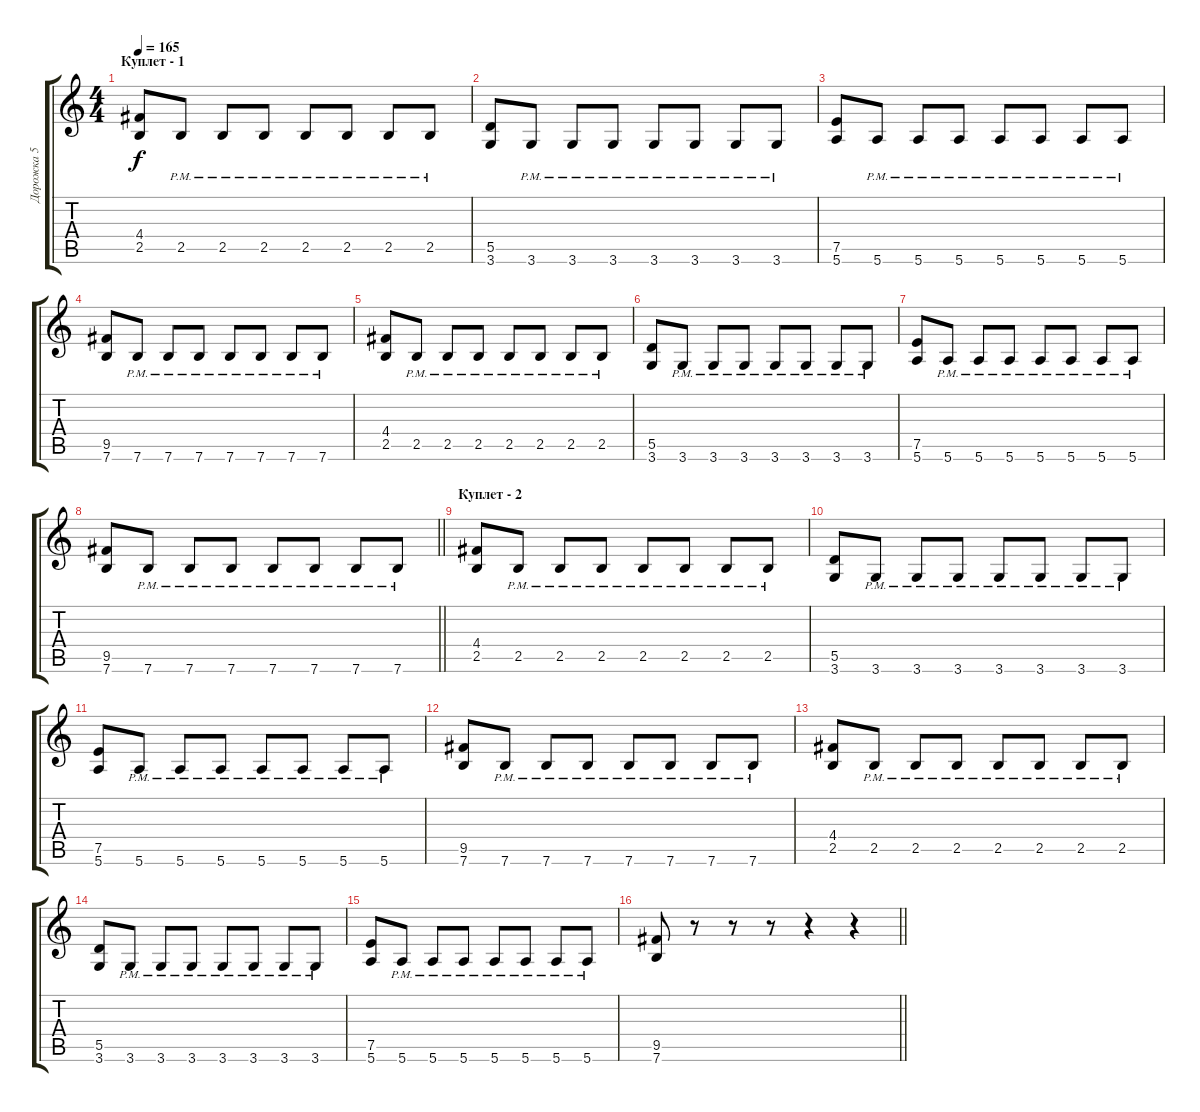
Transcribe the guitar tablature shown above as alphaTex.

\track ("Дорожка 5" "Дорожка 5") {instrument distortionguitar}
\staff {score tabs}
\tuning (E4 B3 G3 D3 A2 E2) {hide}
\ts (4 4)
\section ("" "Куплет - 1")
\tempo 165
\clef g2
\ks c
(4.4 2.5).8{dy f} 2.5{pm}.8 2.5{pm}.8 2.5{pm}.8 2.5{pm}.8 2.5{pm}.8 2.5{pm}.8 2.5{pm}.8 |
(5.5 3.6).8 3.6{pm}.8 3.6{pm}.8 3.6{pm}.8 3.6{pm}.8 3.6{pm}.8 3.6{pm}.8 3.6{pm}.8 |
(7.5 5.6).8 5.6{pm}.8 5.6{pm}.8 5.6{pm}.8 5.6{pm}.8 5.6{pm}.8 5.6{pm}.8 5.6{pm}.8 |
(9.5 7.6).8 7.6{pm}.8 7.6{pm}.8 7.6{pm}.8 7.6{pm}.8 7.6{pm}.8 7.6{pm}.8 7.6{pm}.8 |
(4.4 2.5).8 2.5{pm}.8 2.5{pm}.8 2.5{pm}.8 2.5{pm}.8 2.5{pm}.8 2.5{pm}.8 2.5{pm}.8 |
(5.5 3.6).8 3.6{pm}.8 3.6{pm}.8 3.6{pm}.8 3.6{pm}.8 3.6{pm}.8 3.6{pm}.8 3.6{pm}.8 |
(7.5 5.6).8 5.6{pm}.8 5.6{pm}.8 5.6{pm}.8 5.6{pm}.8 5.6{pm}.8 5.6{pm}.8 5.6{pm}.8 |
\barLineRight lightlight
(9.5 7.6).8 7.6{pm}.8 7.6{pm}.8 7.6{pm}.8 7.6{pm}.8 7.6{pm}.8 7.6{pm}.8 7.6{pm}.8 |
\section ("" "Куплет - 2")
(4.4 2.5).8 2.5{pm}.8 2.5{pm}.8 2.5{pm}.8 2.5{pm}.8 2.5{pm}.8 2.5{pm}.8 2.5{pm}.8 |
(5.5 3.6).8 3.6{pm}.8 3.6{pm}.8 3.6{pm}.8 3.6{pm}.8 3.6{pm}.8 3.6{pm}.8 3.6{pm}.8 |
(7.5 5.6).8 5.6{pm}.8 5.6{pm}.8 5.6{pm}.8 5.6{pm}.8 5.6{pm}.8 5.6{pm}.8 5.6{pm}.8 |
(9.5 7.6).8 7.6{pm}.8 7.6{pm}.8 7.6{pm}.8 7.6{pm}.8 7.6{pm}.8 7.6{pm}.8 7.6{pm}.8 |
(4.4 2.5).8 2.5{pm}.8 2.5{pm}.8 2.5{pm}.8 2.5{pm}.8 2.5{pm}.8 2.5{pm}.8 2.5{pm}.8 |
(5.5 3.6).8 3.6{pm}.8 3.6{pm}.8 3.6{pm}.8 3.6{pm}.8 3.6{pm}.8 3.6{pm}.8 3.6{pm}.8 |
(7.5 5.6).8 5.6{pm}.8 5.6{pm}.8 5.6{pm}.8 5.6{pm}.8 5.6{pm}.8 5.6{pm}.8 5.6{pm}.8 |
\barLineRight lightlight
(9.5 7.6).8 r.8 r.8 r.8 r.4 r.4
